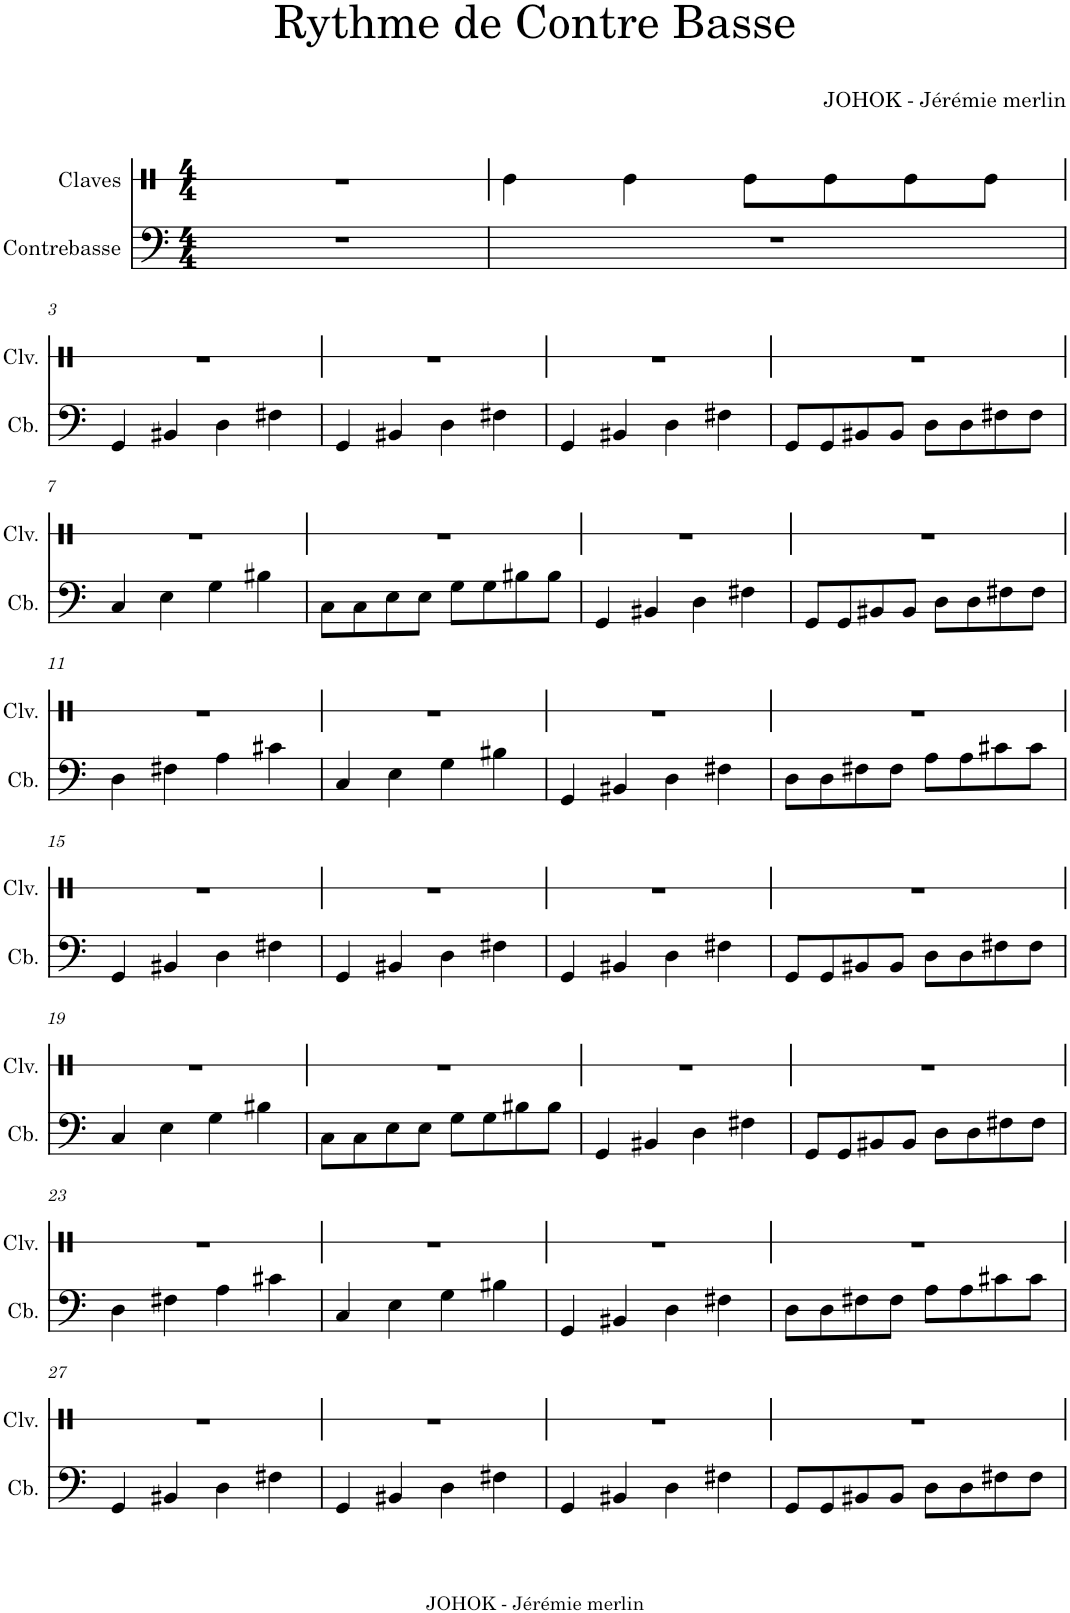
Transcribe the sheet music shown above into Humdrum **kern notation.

**kern	**kern
*part2	*part1
*staff2	*staff1
*I"Contrebasse	*I"Claves
*I'Cb.	*I'Clv.
*	*stria1
*clefF4	*clefX
*Trd7c12	*
*k[]	*k[]
*M4/4	*M4/4
=1	=1
1r	1r
=2	=2
1r	4Re\
.	4Re\
.	8Re\L
.	8Re\
.	8Re\
.	8Re\J
!!LO:LB:g=z
=3	=3
4GG/	1r
4BB#X/	.
4D\	.
4F#X\	.
=4	=4
4GG/	1r
4BB#X/	.
4D\	.
4F#X\	.
=5	=5
4GG/	1r
4BB#X/	.
4D\	.
4F#X\	.
=6	=6
8GG/L	1r
8GG/	.
8BB#X/	.
8BB#/J	.
8D\L	.
8D\	.
8F#X\	.
8F#\J	.
!!LO:LB:g=z
=7	=7
4C/	1r
4E\	.
4G\	.
4B#X\	.
=8	=8
8C\L	1r
8C\	.
8E\	.
8E\J	.
8G\L	.
8G\	.
8B#X\	.
8B#\J	.
=9	=9
4GG/	1r
4BB#X/	.
4D\	.
4F#X\	.
=10	=10
8GG/L	1r
8GG/	.
8BB#X/	.
8BB#/J	.
8D\L	.
8D\	.
8F#X\	.
8F#\J	.
!!LO:LB:g=z
=11	=11
4D\	1r
4F#X\	.
4A\	.
4c#X\	.
=12	=12
4C/	1r
4E\	.
4G\	.
4B#X\	.
=13	=13
4GG/	1r
4BB#X/	.
4D\	.
4F#X\	.
=14	=14
8D\L	1r
8D\	.
8F#X\	.
8F#\J	.
8A\L	.
8A\	.
8c#X\	.
8c#\J	.
!!LO:LB:g=z
=15	=15
4GG/	1r
4BB#X/	.
4D\	.
4F#X\	.
=16	=16
4GG/	1r
4BB#X/	.
4D\	.
4F#X\	.
=17	=17
4GG/	1r
4BB#X/	.
4D\	.
4F#X\	.
=18	=18
8GG/L	1r
8GG/	.
8BB#X/	.
8BB#/J	.
8D\L	.
8D\	.
8F#X\	.
8F#\J	.
!!LO:LB:g=z
=19	=19
4C/	1r
4E\	.
4G\	.
4B#X\	.
=20	=20
8C\L	1r
8C\	.
8E\	.
8E\J	.
8G\L	.
8G\	.
8B#X\	.
8B#\J	.
=21	=21
4GG/	1r
4BB#X/	.
4D\	.
4F#X\	.
=22	=22
8GG/L	1r
8GG/	.
8BB#X/	.
8BB#/J	.
8D\L	.
8D\	.
8F#X\	.
8F#\J	.
!!LO:LB:g=z
=23	=23
4D\	1r
4F#X\	.
4A\	.
4c#X\	.
=24	=24
4C/	1r
4E\	.
4G\	.
4B#X\	.
=25	=25
4GG/	1r
4BB#X/	.
4D\	.
4F#X\	.
=26	=26
8D\L	1r
8D\	.
8F#X\	.
8F#\J	.
8A\L	.
8A\	.
8c#X\	.
8c#\J	.
!!LO:LB:g=z
=27	=27
4GG/	1r
4BB#X/	.
4D\	.
4F#X\	.
=28	=28
4GG/	1r
4BB#X/	.
4D\	.
4F#X\	.
=29	=29
4GG/	1r
4BB#X/	.
4D\	.
4F#X\	.
=30	=30
8GG/L	1r
8GG/	.
8BB#X/	.
8BB#/J	.
8D\L	.
8D\	.
8F#X\	.
8F#\J	.
=	=
*-	*-
